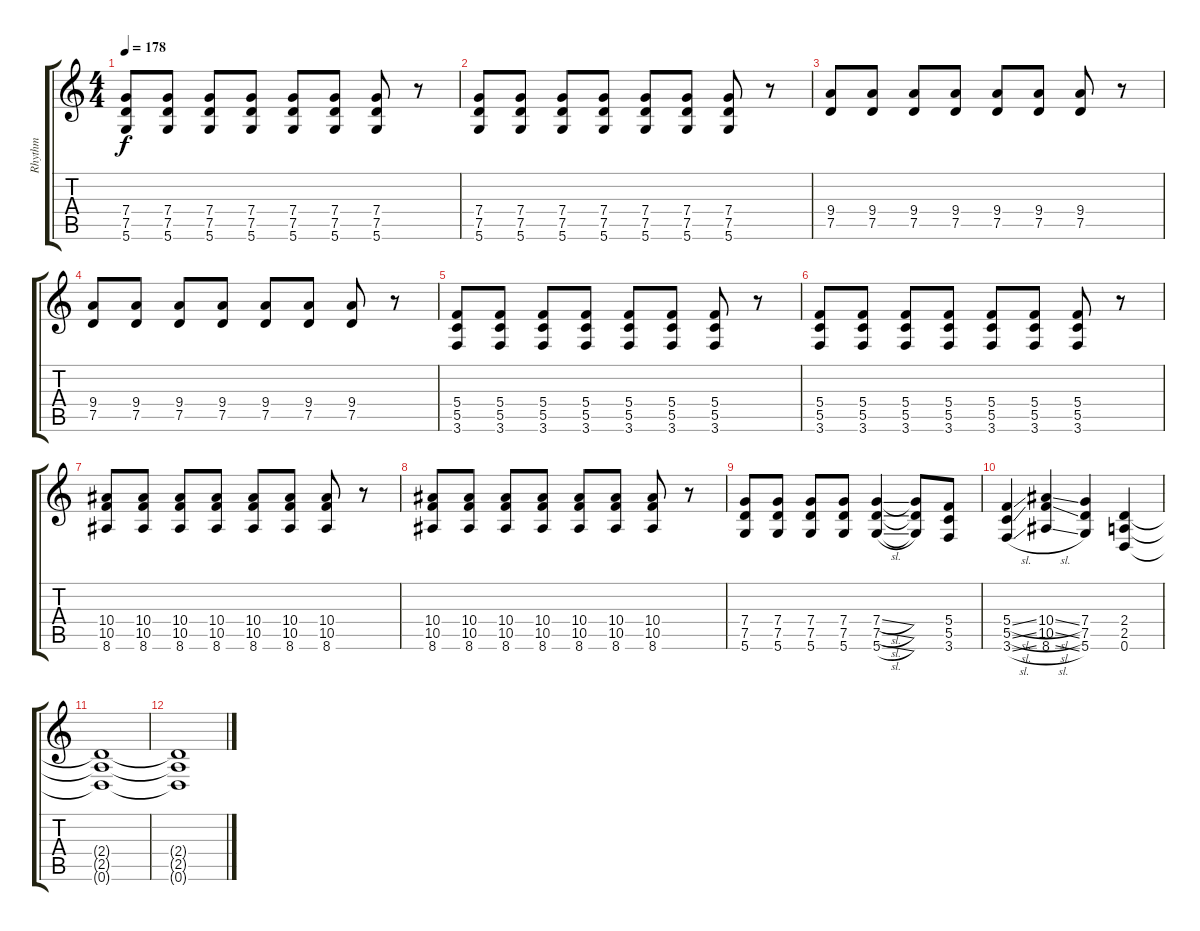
\track ("Rhythm" "Rhythm") {instrument overdrivenguitar}
\staff {score tabs}
\tuning (D4 A3 F3 C3 G2 D2) {hide}
\ts (4 4)
\tempo 178
\clef g2
\ks c
(7.4 7.5 5.6).8{dy f} (7.4 7.5 5.6).8 (7.4 7.5 5.6).8 (7.4 7.5 5.6).8 (7.4 7.5 5.6).8 (7.4 7.5 5.6).8 (7.4 7.5 5.6).8 r.8 |
(7.4 7.5 5.6).8 (7.4 7.5 5.6).8 (7.4 7.5 5.6).8 (7.4 7.5 5.6).8 (7.4 7.5 5.6).8 (7.4 7.5 5.6).8 (7.4 7.5 5.6).8 r.8 |
(9.4 7.5).8{instrument overdrivenguitar} (9.4 7.5).8 (9.4 7.5).8 (9.4 7.5).8 (9.4 7.5).8 (9.4 7.5).8 (9.4 7.5).8 r.8 |
(9.4 7.5).8 (9.4 7.5).8 (9.4 7.5).8 (9.4 7.5).8 (9.4 7.5).8 (9.4 7.5).8 (9.4 7.5).8 r.8 |
(5.4 5.5 3.6).8 (5.4 5.5 3.6).8 (5.4 5.5 3.6).8 (5.4 5.5 3.6).8 (5.4 5.5 3.6).8 (5.4 5.5 3.6).8 (5.4 5.5 3.6).8 r.8 |
(5.4 5.5 3.6).8 (5.4 5.5 3.6).8 (5.4 5.5 3.6).8 (5.4 5.5 3.6).8 (5.4 5.5 3.6).8 (5.4 5.5 3.6).8 (5.4 5.5 3.6).8 r.8 |
(10.4 10.5 8.6).8 (10.4 10.5 8.6).8 (10.4 10.5 8.6).8 (10.4 10.5 8.6).8 (10.4 10.5 8.6).8 (10.4 10.5 8.6).8 (10.4 10.5 8.6).8 r.8 |
(10.4 10.5 8.6).8 (10.4 10.5 8.6).8 (10.4 10.5 8.6).8 (10.4 10.5 8.6).8 (10.4 10.5 8.6).8 (10.4 10.5 8.6).8 (10.4 10.5 8.6).8 r.8 |
(7.4 7.5 5.6).8 (7.4 7.5 5.6).8 (7.4 7.5 5.6).8 (7.4 7.5 5.6).8 (7.4{sl} 7.5{sl} 5.6{sl}).4 (7.4{t} 7.5{t} 5.6{t}).8 (5.4 5.5 3.6).8 |
(5.4{sl} 5.5{sl} 3.6{sl}).4 (10.4{sl} 10.5{sl} 8.6{sl}).4 (7.4 7.5 5.6).4 (2.4 2.5 0.6).4 |
(2.4{t} 2.5{t} 0.6{t}).1 |
(2.4{t} 2.5{t} 0.6{t}).1
